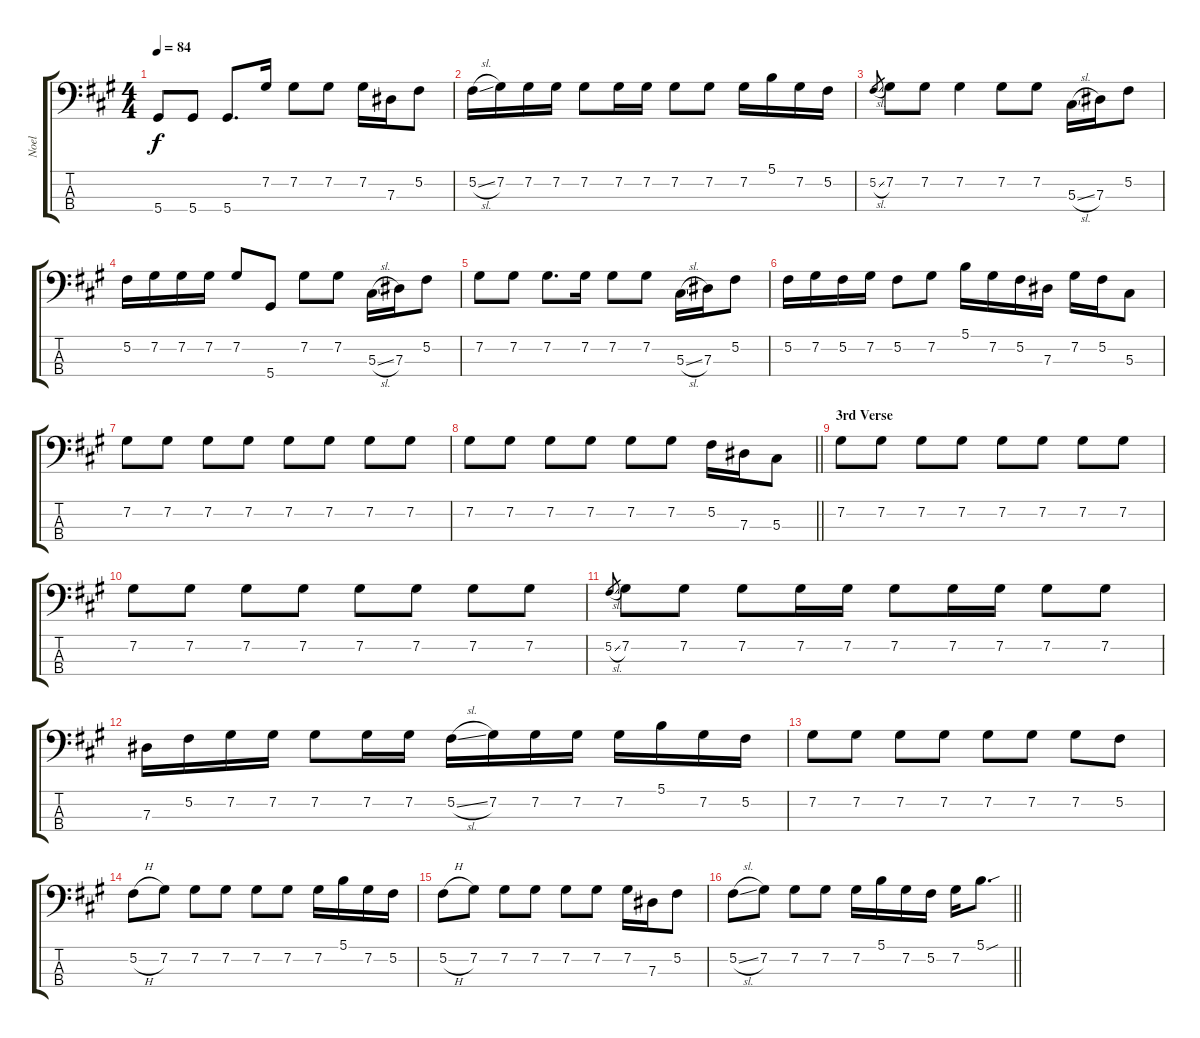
\track ("Noel" "Noel") {instrument electricbassfinger}
\staff {score tabs}
\tuning (Gb2 Db2 Ab1 Eb1) {hide}
\ts (4 4)
\tempo 84
\clef f4
\ks a
5.4.8{dy f} 5.4.8 5.4.8{d} 7.2.16 7.2.8 7.2.8 7.2.16 7.3.16 5.2.8 |
5.2{sl}.16 7.2.16 7.2.16 7.2.16 7.2.8 7.2.16 7.2.16 7.2.8 7.2.8 7.2.16 5.1.16 7.2.16 5.2.16 |
5.2{sl}.8{gr} 7.2.8 7.2.8 7.2.4 7.2.8 7.2.8 5.3{sl}.16 7.3.16 5.2.8 |
5.2.16 7.2.16 7.2.16 7.2.16 7.2.8 5.4.8 7.2.8 7.2.8 5.3{sl}.16 7.3.16 5.2.8 |
7.2.8 7.2.8 7.2.8{d} 7.2.16 7.2.8 7.2.8 5.3{sl}.16 7.3.16 5.2.8 |
5.2.16 7.2.16 5.2.16 7.2.16 5.2.8 7.2.8 5.1.16 7.2.16 5.2.16 7.3.16 7.2.16 5.2.16 5.3.8 |
7.2.8 7.2.8 7.2.8 7.2.8 7.2.8 7.2.8 7.2.8 7.2.8 |
\barLineRight lightlight
7.2.8 7.2.8 7.2.8 7.2.8 7.2.8 7.2.8 5.2.16 7.3.16 5.3.8 |
\section ("" "3rd Verse")
7.2.8 7.2.8 7.2.8 7.2.8 7.2.8 7.2.8 7.2.8 7.2.8 |
7.2.8 7.2.8 7.2.8 7.2.8 7.2.8 7.2.8 7.2.8 7.2.8 |
5.2{sl}.8{gr} 7.2.8 7.2.8 7.2.8 7.2.16 7.2.16 7.2.8 7.2.16 7.2.16 7.2.8 7.2.8 |
7.3.16 5.2.16 7.2.16 7.2.16 7.2.8 7.2.16 7.2.16 5.2{sl}.16 7.2.16 7.2.16 7.2.16 7.2.16 5.1.16 7.2.16 5.2.16 |
7.2.8 7.2.8 7.2.8 7.2.8 7.2.8 7.2.8 7.2.8 5.2.8 |
5.2{h}.8 7.2.8 7.2.8 7.2.8 7.2.8 7.2.8 7.2.16 5.1.16 7.2.16 5.2.16 |
5.2{h}.8 7.2.8 7.2.8 7.2.8 7.2.8 7.2.8 7.2.16 7.3.16 5.2.8 |
\barLineRight lightlight
5.2{sl}.8 7.2.8 7.2.8 7.2.8 7.2.16 5.1.16 7.2.16 5.2.16 7.2.16 5.1{sou}.8{d}
